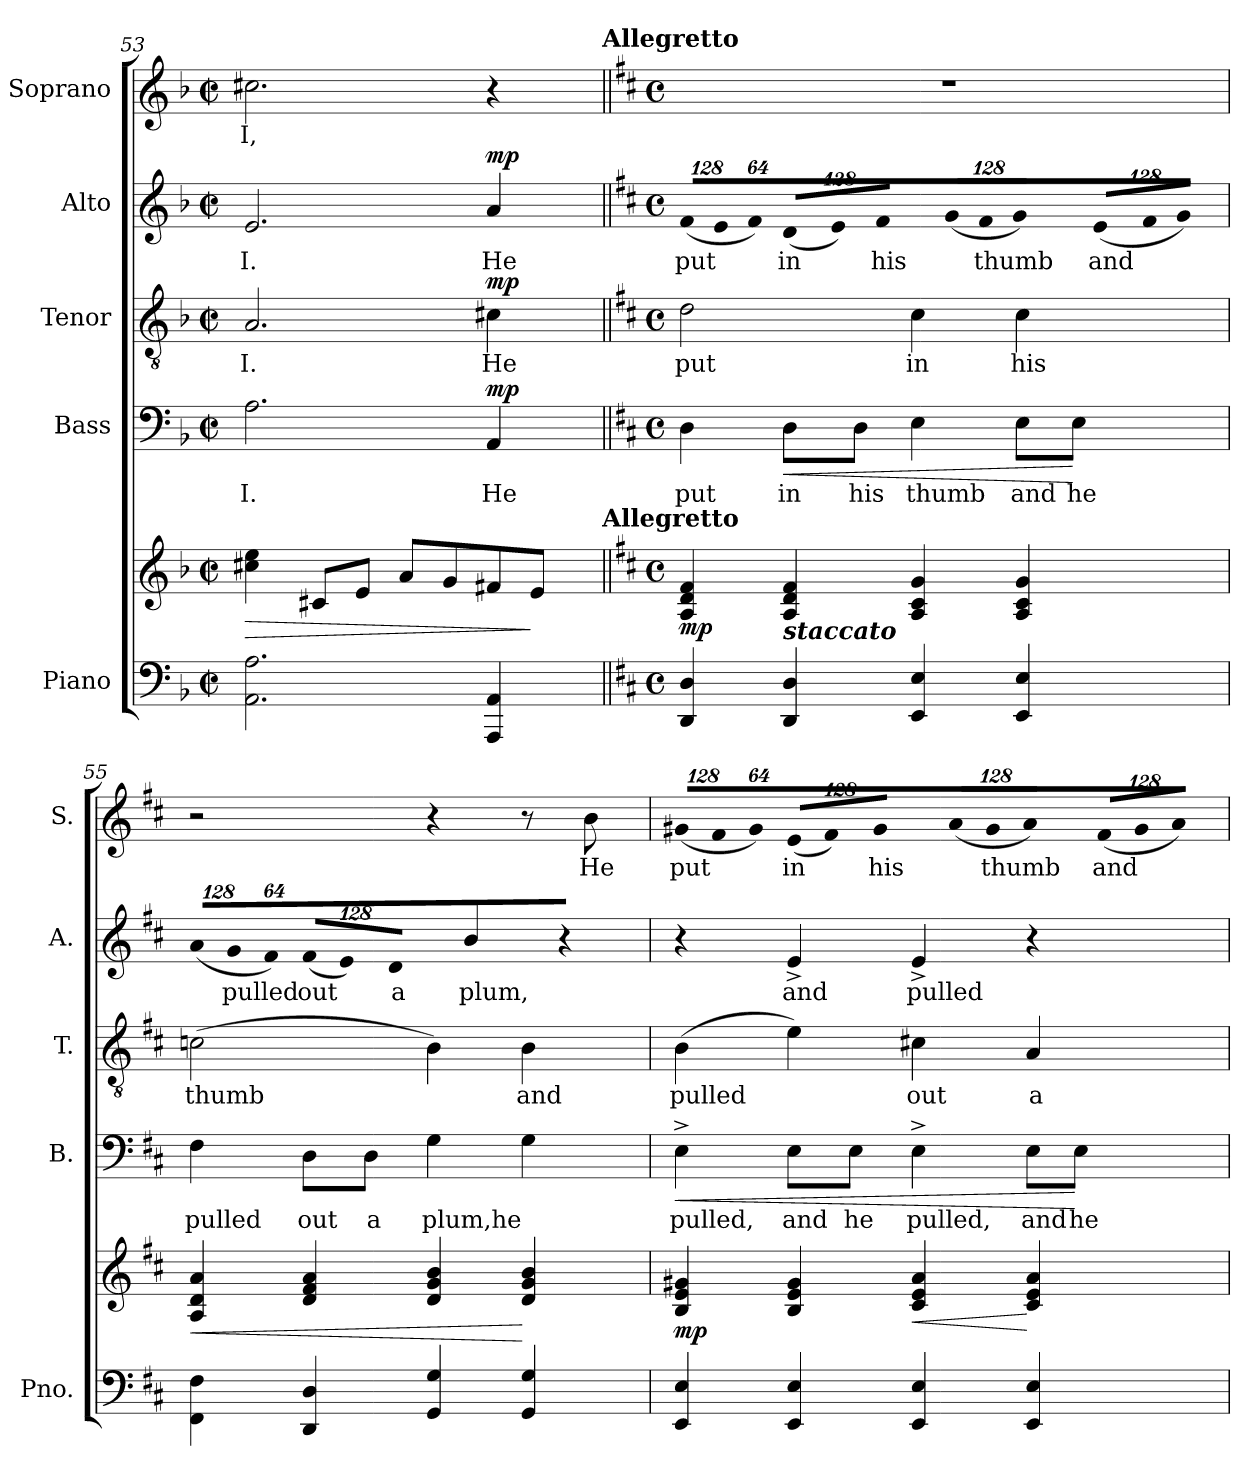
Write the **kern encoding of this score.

**kern	**kern	**dynam	**kern	**text	**dynam	**kern	**text	**dynam	**kern	**text	**dynam	**kern	**text
*part5	*part5	*part5	*part4	*part4	*part4	*part3	*part3	*part3	*part2	*part2	*part2	*part1	*part1
*staff6	*staff5	*staff5/6	*staff4	*staff4	*staff4	*staff3	*staff3	*staff3	*staff2	*staff2	*staff2	*staff1	*staff1
*I"Piano	*	*	*I"Bass	*	*	*I"Tenor	*	*	*I"Alto	*	*	*I"Soprano	*
*I'Pno.	*	*	*I'B.	*	*	*I'T.	*	*	*I'A.	*	*	*I'S.	*
*clefF4	*clefG2	*	*clefF4	*	*	*clefGv2	*	*	*clefG2	*	*	*clefG2	*
*	*	*	*	*	*	*ITrd7c12	*	*	*	*	*	*	*
*k[b-]	*k[b-]	*	*k[b-]	*	*	*k[b-]	*	*	*k[b-]	*	*	*k[b-]	*
*F:	*F:	*	*F:	*	*	*F:	*	*	*F:	*	*	*F:	*
*M2/2	*M2/2	*	*M2/2	*	*	*M2/2	*	*	*M2/2	*	*	*M2/2	*
*met(c|)	*met(c|)	*	*met(c|)	*	*	*met(c|)	*	*	*met(c|)	*	*	*met(c|)	*
=53	=53	=53	=53	=53	=53	=53	=53	=53	=53	=53	=53	=53	=53
!	!	!LO:HP:b	!	!	!	!	!	!	!	!	!	!	!
!	!	!	!	!LO:LY:b:color=#000000	!	!	!	!	!	!	!	!	!
!	!	!	!	!	!	!	!LO:LY:b:color=#000000	!	!	!	!	!	!
!	!	!	!	!	!	!	!	!	!	!LO:LY:b:color=#000000	!	!	!
!	!	!	!	!	!	!	!	!	!	!	!	!	!LO:LY:b:color=#000000
*	*^	*	*	*	*	*	*	*	*	*	*	*^	*
2.AAi\ 2.Ai	4cc#Xi\ 4eei	2ryy	>	2.Ai\	I.	.	2.AAi/	I.	.	2.ei/	I.	.	2.cc#Xi\	2ryy	I,
.	8c#Xi/L	.	.	.	.	.	.	.	.	.	.	.	.	.	.
.	8ei/J	.	.	.	.	.	.	.	.	.	.	.	.	.	.
.	8ai/L	4ryy	.	.	.	.	.	.	.	.	.	.	.	4ryy	.
.	8gi/	.	.	.	.	.	.	.	.	.	.	.	.	.	.
!	!	!	!	!	!LO:LY:b:color=#000000	!	!	!	!	!	!	!	!	!	!
!	!	!	!	!	!	!	!	!LO:LY:b:color=#000000	!	!	!	!	!	!	!
!	!	!	!	!	!	!	!	!	!	!	!LO:LY:b:color=#000000	!	!	!	!
4AAAi/ 4AAi	8f#Xi/	8ryy	.	4AAi/	He	mp	4C#Xi\	He	mp	4ai/	He	mp	4r	8ryy	.
.	8ei/J	16ryy	]	.	.	.	.	.	.	.	.	.	.	16ryy	.
.	.	32ryy	.	.	.	.	.	.	.	.	.	.	.	32ryy	.
.	.	64ryy	.	.	.	.	.	.	.	.	.	.	.	64ryy	.
.	.	128...ryy	.	.	.	.	.	.	.	.	.	.	.	128...ryy	.
*	*MM100	*	*	*	*	*	*	*	*	*	*	*	*MM100	*	*
!	!	!	!	!	!	!	!	!	!	!	!	!	!	!LO:TX:a:B:t=Allegretto	!
!	!	!LO:TX:a:B:t=Allegretto	!	!	!	!	!	!	!	!	!	!	!	!	!
.	.	1024ryy	.	.	.	.	.	.	.	.	.	.	.	1024ryy	.
=54||	=54||	=54||	=54||	=54||	=54||	=54||	=54||	=54||	=54||	=54||	=54||	=54||	=54||	=54||	=54||
*k[f#c#]	*k[f#c#]	*	*	*k[f#c#]	*	*	*k[f#c#]	*	*	*k[f#c#]	*	*	*k[f#c#]	*	*
*D:	*D:	*	*	*D:	*	*	*D:	*	*	*D:	*	*	*D:	*	*
*M4/4	*M4/4	*	*	*M4/4	*	*	*M4/4	*	*	*M4/4	*	*	*M4/4	*	*
*met(c)	*met(c)	*	*	*met(c)	*	*	*met(c)	*	*	*met(c)	*	*	*met(c)	*	*
!	!	!	!	!	!LO:LY:b:color=#000000	!	!	!	!	!	!	!	!	!	!
!	!	!	!	!	!	!	!	!LO:LY:b:color=#000000	!	!	!	!	!	!	!
*	*	*	*	*	*	*	*	*	*	*Xbrackettup	*	*	*	*	*
!	!	!	!	!	!	!	!	!	!	!LO:N:vis=8	!	!	!	!	!
!	!	!	!	!	!	!	!	!	!	!	!LO:LY:b:color=#000000	!	!	!	!
4DDi/ 4Di	4Ai/ 4di 4f#i	4ryy	mp	4Di\	put	.	2Di\	put	.	(1024%85f#i/L	put	.	1r	4ryy	.
!	!	!	!	!	!	!	!	!	!	!LO:N:vis=8	!	!	!	!	!
.	.	.	.	.	.	.	.	.	.	1024%85ei/	.	.	.	.	.
!	!	!	!	!	!	!	!	!	!	!LO:N:vis=8	!	!	!	!	!
.	.	.	.	.	.	.	.	.	.	512%43f#i/J)	.	.	.	.	.
!	!	!	!	!	!LO:LY:b:color=#000000	!LO:HP:b	!	!	!	!LO:N:vis=8	!	!	!	!	!
!	!LO:TX:b:Bi:t=staccato	!	!	!	!	!	!	!	!	!	!	!	!	!	!
!	!	!	!	!	!	!	!	!	!	!	!LO:LY:b:color=#000000	!	!	!	!
4DDi/ 4Di	4Ai/ 4di 4f#i	16ryy	.	8Di\L	in	<	.	.	.	(1024%85di/L	in	.	.	16ryy	.
.	.	64ryy	.	.	.	.	.	.	.	.	.	.	.	64ryy	.
.	.	256ryy	.	.	.	.	.	.	.	.	.	.	.	256ryy	.
.	.	1024ryy	.	.	.	.	.	.	.	.	.	.	.	1024ryy	.
*	*MM132	*	*	*	*	*	*	*	*	*	*	*	*MM132	*	*
!	!	!	!	!	!	!	!	!	!	!LO:N:vis=8	!	!	!	!	!
.	.	2ryy	.	.	.	.	.	.	.	1024%85ei/)	.	.	.	2ryy	.
!	!	!	!	!	!LO:LY:b:color=#000000	!	!	!	!	!	!	!	!	!	!
.	.	.	.	8Di\J	his	.	.	.	.	.	.	.	.	.	.
!	!	!	!	!	!	!	!	!	!	!LO:N:vis=8	!	!	!	!	!
!	!	!	!	!	!	!	!	!	!	!	!LO:LY:b:color=#000000	!	!	!	!
.	.	.	.	.	.	.	.	.	.	512%43f#i/J	his	.	.	.	.
!	!	!	!	!	!LO:LY:b:color=#000000	!	!	!	!	!	!	!	!	!	!
!	!	!	!	!	!	!	!	!LO:LY:b:color=#000000	!	!LO:N:vis=8	!	!	!	!	!
4EEi/ 4Ei	4Ai/ 4c#i 4gi	.	.	4Ei\	thumb	.	4C#i\	in	.	(1024%85gi/L	.	.	.	.	.
!	!	!	!	!	!	!	!	!	!	!LO:N:vis=8	!	!	!	!	!
!	!	!	!	!	!	!	!	!	!	!	!LO:LY:b:color=#000000	!	!	!	!
.	.	.	.	.	.	.	.	.	.	1024%85f#i/	thumb	.	.	.	.
!	!	!	!	!	!	!	!	!	!	!LO:N:vis=8	!	!	!	!	!
.	.	.	.	.	.	.	.	.	.	512%43gi/J)	.	.	.	.	.
!	!	!	!	!	!LO:LY:b:color=#000000	!	!	!	!	!	!	!	!	!	!
!	!	!	!	!	!	!	!	!LO:LY:b:color=#000000	!	!LO:N:vis=8	!	!	!	!	!
!	!	!	!	!	!	!	!	!	!	!	!LO:LY:b:color=#000000	!	!	!	!
4EEi/ 4Ei	4Ai/ 4c#i 4gi	.	.	8Ei\L	and	.	4C#i\	his	.	(1024%85ei/L	and	.	.	.	.
!	!	!	!	!	!	!	!	!	!	!LO:N:vis=8	!	!	!	!	!
.	.	8ryy	.	.	.	.	.	.	.	1024%85f#i/	.	.	.	8ryy	.
!	!	!	!	!	!LO:LY:b:color=#000000	!	!	!	!	!	!	!	!	!	!
.	.	.	.	8Ei\J	he	[	.	.	.	.	.	.	.	.	.
!	!	!	!	!	!	!	!	!	!	!LO:N:vis=8	!	!	!	!	!
.	.	.	.	.	.	.	.	.	.	512%43gi/J)	.	.	.	.	.
.	.	32ryy	.	.	.	.	.	.	.	.	.	.	.	32ryy	.
.	.	128ryy	.	.	.	.	.	.	.	.	.	.	.	128ryy	.
.	.	512.ryy	.	.	.	.	.	.	.	.	.	.	.	512.ryy	.
!!LO:PB:g=z
=55	=55	=55	=55	=55	=55	=55	=55	=55	=55	=55	=55	=55	=55	=55	=55
!	!	!	!LO:HP:b	!	!	!	!	!	!	!	!	!	!	!	!
*	*v	*v	*	*	*	*	*	*	*	*	*	*	*v	*v	*
*	*^	*	*	*	*	*	*	*	*	*	*	*^	*
!	!	!	!	!	!LO:LY:b:color=#000000	!	!	!	!	!	!	!	!	!	!
*	*v	*v	*	*	*	*	*	*	*	*	*	*	*v	*v	*
*	*^	*	*	*	*	*	*	*	*	*	*	*^	*
!	!	!	!	!	!	!	!	!LO:LY:b:color=#000000	!	!LO:N:vis=8	!	!	!	!	!
*	*v	*v	*	*	*	*	*	*	*	*	*	*	*v	*v	*
4FF#i\ 4F#i	4Ai/ 4di 4ai	<	4F#i\	pulled	.	(2Cni\	thumb	.	(1024%85ai/L	.	.	2r	.
!	!	!	!	!	!	!	!	!	!LO:N:vis=8	!	!	!	!
!	!	!	!	!	!	!	!	!	!	!LO:LY:b:color=#000000	!	!	!
.	.	.	.	.	.	.	.	.	1024%85gi/	pulled	.	.	.
!	!	!	!	!	!	!	!	!	!LO:N:vis=8	!	!	!	!
.	.	.	.	.	.	.	.	.	512%43f#i/J)	.	.	.	.
!	!	!	!	!LO:LY:b:color=#000000	!	!	!	!	!LO:N:vis=8	!	!	!	!
!	!	!	!	!	!	!	!	!	!	!LO:LY:b:color=#000000	!	!	!
4DDi/ 4Di	4di/ 4f#i 4ai	.	8Di\L	out	.	.	.	.	(1024%85f#i/L	out	.	.	.
!	!	!	!	!	!	!	!	!	!LO:N:vis=8	!	!	!	!
.	.	.	.	.	.	.	.	.	1024%85ei/)	.	.	.	.
!	!	!	!	!LO:LY:b:color=#000000	!	!	!	!	!	!	!	!	!
.	.	.	8Di\J	a	.	.	.	.	.	.	.	.	.
!	!	!	!	!	!	!	!	!	!LO:N:vis=8	!	!	!	!
!	!	!	!	!	!	!	!	!	!	!LO:LY:b:color=#000000	!	!	!
.	.	.	.	.	.	.	.	.	512%43di/J	a	.	.	.
!	!	!	!	!LO:LY:b:color=#000000	!	!	!	!	!	!	!	!	!
!	!	!	!	!	!	!	!	!	!	!LO:LY:b:color=#000000	!	!	!
4GGi/ 4Gi	4di/ 4gi 4bi	.	4Gi\	plum,he	.	4BBi\)	.	.	4bi\	plum,	.	4r	.
!	!	!	!	!	!	!	!LO:LY:b:color=#000000	!	!	!	!	!	!
4GGi/ 4Gi	4di/ 4gi 4bi	[	4Gi\	.	.	4BBi\	and	.	4r	.	.	8r	.
!	!	!	!	!	!	!	!	!	!	!	!	!	!LO:LY:b:color=#000000
.	.	.	.	.	.	.	.	.	.	.	.	8bi\	He
=56	=56	=56	=56	=56	=56	=56	=56	=56	=56	=56	=56	=56	=56
!	!	!	!	!LO:LY:b:color=#000000	!LO:HP:b	!	!	!	!	!	!	!	!
!	!	!	!	!	!	!	!LO:LY:b:color=#000000	!	!	!	!	!	!
*	*	*	*	*	*	*	*	*	*	*	*	*Xbrackettup	*
!	!	!	!	!	!	!	!	!	!	!	!	!LO:N:vis=8	!
!	!	!	!	!	!	!	!	!	!	!	!	!	!LO:LY:b:color=#000000
4EEi/ 4Ei	4Bi/ 4ei 4g#Xi	mp	4E^i\	pulled,	<	(4BBi\	pulled	.	4r	.	.	(1024%85g#Xi/L	put
!	!	!	!	!	!	!	!	!	!	!	!	!LO:N:vis=8	!
.	.	.	.	.	.	.	.	.	.	.	.	1024%85f#i/	.
!	!	!	!	!	!	!	!	!	!	!	!	!LO:N:vis=8	!
.	.	.	.	.	.	.	.	.	.	.	.	512%43g#i/J)	.
!	!	!	!	!LO:LY:b:color=#000000	!	!	!	!	!	!	!	!	!
!	!	!	!	!	!	!	!	!	!	!LO:LY:b:color=#000000	!	!LO:N:vis=8	!
!	!	!	!	!	!	!	!	!	!	!	!	!	!LO:LY:b:color=#000000
4EEi/ 4Ei	4Bi/ 4ei 4g#i	.	8Ei\L	and	.	4Ei\)	.	.	4e^i/	and	.	(1024%85ei/L	in
!	!	!	!	!	!	!	!	!	!	!	!	!LO:N:vis=8	!
.	.	.	.	.	.	.	.	.	.	.	.	1024%85f#i/)	.
!	!	!	!	!LO:LY:b:color=#000000	!	!	!	!	!	!	!	!	!
.	.	.	8Ei\J	he	.	.	.	.	.	.	.	.	.
!	!	!	!	!	!	!	!	!	!	!	!	!LO:N:vis=8	!
!	!	!	!	!	!	!	!	!	!	!	!	!	!LO:LY:b:color=#000000
.	.	.	.	.	.	.	.	.	.	.	.	512%43g#i/J	his
!	!	!LO:HP:b	!	!	!	!	!	!	!	!	!	!	!
!	!	!	!	!LO:LY:b:color=#000000	!	!	!	!	!	!	!	!	!
!	!	!	!	!	!	!	!LO:LY:b:color=#000000	!	!	!	!	!	!
!	!	!	!	!	!	!	!	!	!	!LO:LY:b:color=#000000	!	!LO:N:vis=8	!
4EEi/ 4Ei	4c#i/ 4ei 4ai	<	4E^i\	pulled,	.	4C#Xi\	out	.	4e^i/	pulled	.	(1024%85ai/L	.
!	!	!	!	!	!	!	!	!	!	!	!	!LO:N:vis=8	!
!	!	!	!	!	!	!	!	!	!	!	!	!	!LO:LY:b:color=#000000
.	.	.	.	.	.	.	.	.	.	.	.	1024%85g#i/	thumb
!	!	!	!	!	!	!	!	!	!	!	!	!LO:N:vis=8	!
.	.	.	.	.	.	.	.	.	.	.	.	512%43ai/J)	.
!	!	!	!	!LO:LY:b:color=#000000	!	!	!	!	!	!	!	!	!
!	!	!	!	!	!	!	!LO:LY:b:color=#000000	!	!	!	!	!LO:N:vis=8	!
!	!	!	!	!	!	!	!	!	!	!	!	!	!LO:LY:b:color=#000000
4EEi/ 4Ei	4c#i/ 4ei 4ai	[	8Ei\L	and	.	4AAi/	a	.	4r	.	.	(1024%85f#i/L	and
!	!	!	!	!	!	!	!	!	!	!	!	!LO:N:vis=8	!
.	.	.	.	.	.	.	.	.	.	.	.	1024%85g#i/	.
!	!	!	!	!LO:LY:b:color=#000000	!	!	!	!	!	!	!	!	!
.	.	.	8Ei\J	he	[	.	.	.	.	.	.	.	.
!	!	!	!	!	!	!	!	!	!	!	!	!LO:N:vis=8	!
.	.	.	.	.	.	.	.	.	.	.	.	512%43ai/J)	.
=	=	=	=	=	=	=	=	=	=	=	=	=	=
*-	*-	*-	*-	*-	*-	*-	*-	*-	*-	*-	*-	*-	*-
